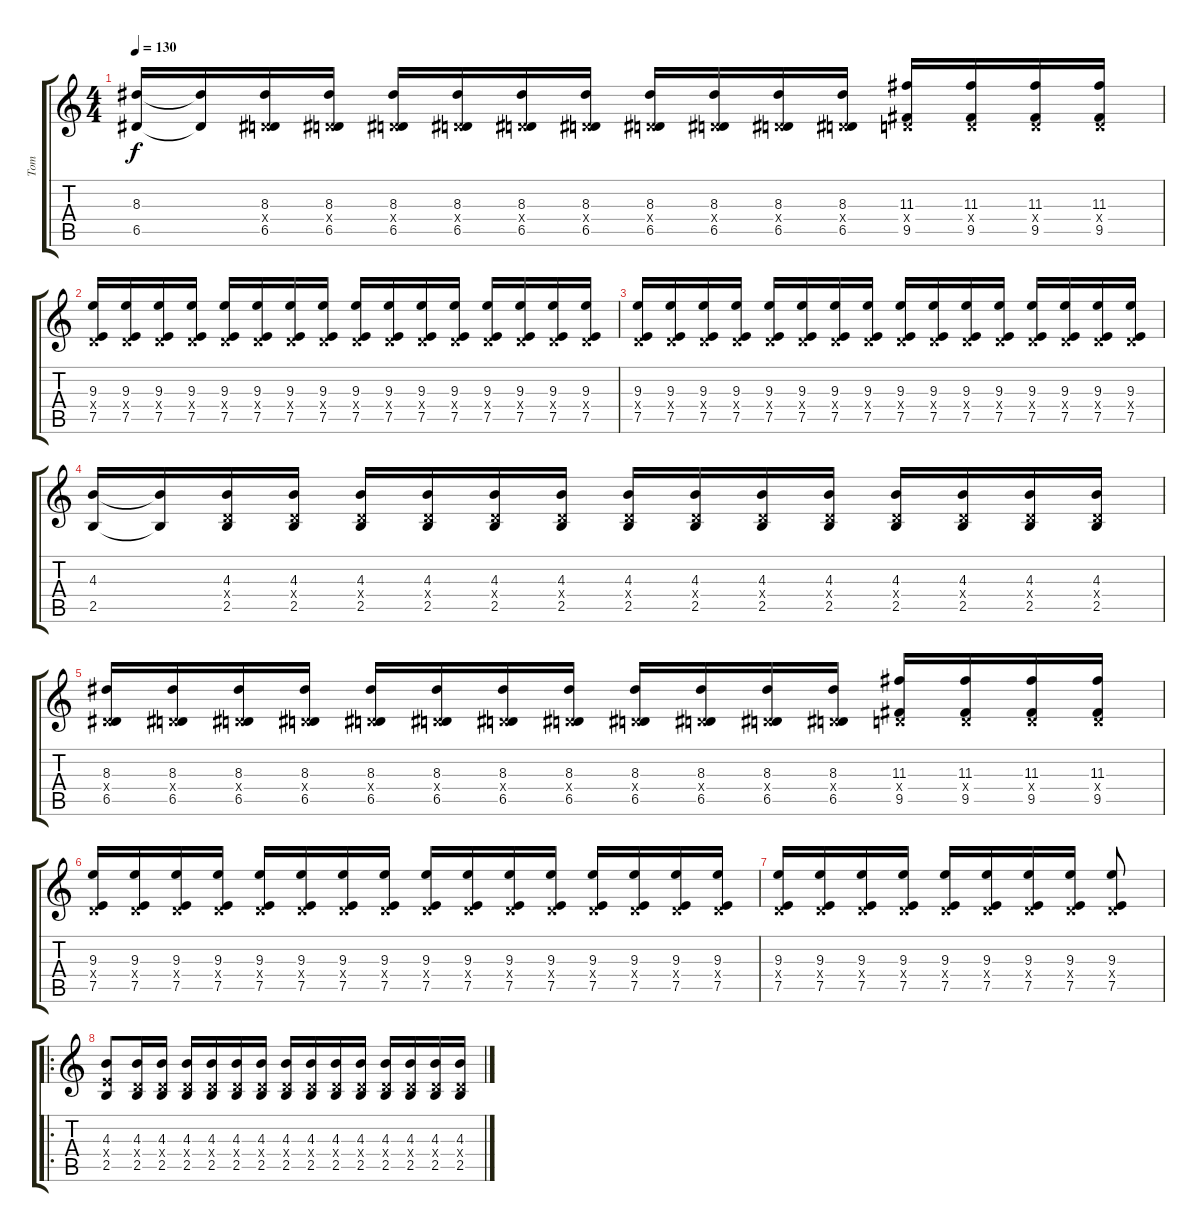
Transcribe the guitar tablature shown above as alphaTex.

\track ("Tom" "Tom") {instrument distortionguitar}
\staff {score tabs}
\tuning (E4 B3 G3 D3 A2 E2) {hide}
\ts (4 4)
\tempo 130
\clef g2
\ks c
(8.3 6.5).16{dy f balance 16 instrument acousticguitarnylon} (8.3{t} 6.5{t}).16 (8.3 0.4{x} 6.5).16 (8.3 0.4{x} 6.5).16 (8.3 0.4{x} 6.5).16 (8.3 0.4{x} 6.5).16 (8.3 0.4{x} 6.5).16 (8.3 0.4{x} 6.5).16 (8.3 0.4{x} 6.5).16 (8.3 0.4{x} 6.5).16 (8.3 0.4{x} 6.5).16 (8.3 0.4{x} 6.5).16 (11.3 0.4{x} 9.5).16 (11.3 0.4{x} 9.5).16 (11.3 0.4{x} 9.5).16 (11.3 0.4{x} 9.5).16 |
(9.3 0.4{x} 7.5).16{balance 16 instrument acousticguitarnylon} (9.3 0.4{x} 7.5).16 (9.3 0.4{x} 7.5).16 (9.3 0.4{x} 7.5).16 (9.3 0.4{x} 7.5).16 (9.3 0.4{x} 7.5).16 (9.3 0.4{x} 7.5).16 (9.3 0.4{x} 7.5).16 (9.3 0.4{x} 7.5).16 (9.3 0.4{x} 7.5).16 (9.3 0.4{x} 7.5).16 (9.3 0.4{x} 7.5).16 (9.3 0.4{x} 7.5).16 (9.3 0.4{x} 7.5).16 (9.3 0.4{x} 7.5).16 (9.3 0.4{x} 7.5).16 |
(9.3 0.4{x} 7.5).16{balance 16 instrument acousticguitarnylon} (9.3 0.4{x} 7.5).16 (9.3 0.4{x} 7.5).16 (9.3 0.4{x} 7.5).16 (9.3 0.4{x} 7.5).16 (9.3 0.4{x} 7.5).16 (9.3 0.4{x} 7.5).16 (9.3 0.4{x} 7.5).16 (9.3 0.4{x} 7.5).16 (9.3 0.4{x} 7.5).16 (9.3 0.4{x} 7.5).16 (9.3 0.4{x} 7.5).16 (9.3 0.4{x} 7.5).16 (9.3 0.4{x} 7.5).16 (9.3 0.4{x} 7.5).16 (9.3 0.4{x} 7.5).16 |
(4.3 2.5).16{balance 16 instrument acousticguitarnylon} (4.3{t} 2.5{t}).16 (4.3 0.4{x} 2.5).16 (4.3 0.4{x} 2.5).16 (4.3 0.4{x} 2.5).16 (4.3 0.4{x} 2.5).16 (4.3 0.4{x} 2.5).16 (4.3 0.4{x} 2.5).16 (4.3 0.4{x} 2.5).16 (4.3 0.4{x} 2.5).16 (4.3 0.4{x} 2.5).16 (4.3 0.4{x} 2.5).16 (4.3 0.4{x} 2.5).16 (4.3 0.4{x} 2.5).16 (4.3 0.4{x} 2.5).16 (4.3 0.4{x} 2.5).16 |
(8.3 0.4{x} 6.5).16{balance 16 instrument acousticguitarnylon} (8.3 0.4{x} 6.5).16 (8.3 0.4{x} 6.5).16 (8.3 0.4{x} 6.5).16 (8.3 0.4{x} 6.5).16 (8.3 0.4{x} 6.5).16 (8.3 0.4{x} 6.5).16 (8.3 0.4{x} 6.5).16 (8.3 0.4{x} 6.5).16 (8.3 0.4{x} 6.5).16 (8.3 0.4{x} 6.5).16 (8.3 0.4{x} 6.5).16 (11.3 0.4{x} 9.5).16 (11.3 0.4{x} 9.5).16 (11.3 0.4{x} 9.5).16 (11.3 0.4{x} 9.5).16 |
(9.3 0.4{x} 7.5).16{balance 16 instrument acousticguitarnylon} (9.3 0.4{x} 7.5).16 (9.3 0.4{x} 7.5).16 (9.3 0.4{x} 7.5).16 (9.3 0.4{x} 7.5).16 (9.3 0.4{x} 7.5).16 (9.3 0.4{x} 7.5).16 (9.3 0.4{x} 7.5).16 (9.3 0.4{x} 7.5).16 (9.3 0.4{x} 7.5).16 (9.3 0.4{x} 7.5).16 (9.3 0.4{x} 7.5).16 (9.3 0.4{x} 7.5).16 (9.3 0.4{x} 7.5).16 (9.3 0.4{x} 7.5).16 (9.3 0.4{x} 7.5).16 |
(9.3 0.4{x} 7.5).16{balance 16 instrument acousticguitarnylon} (9.3 0.4{x} 7.5).16 (9.3 0.4{x} 7.5).16 (9.3 0.4{x} 7.5).16 (9.3 0.4{x} 7.5).16 (9.3 0.4{x} 7.5).16 (9.3 0.4{x} 7.5).16 (9.3 0.4{x} 7.5).16 (9.3 0.4{x} 7.5).8 |
\ro
(4.3 2.4{x} 2.5).8{volume 14 balance 8 instrument distortionguitar} (4.3 0.4{x} 2.5).16 (4.3 0.4{x} 2.5).16 (4.3 0.4{x} 2.5).16 (4.3 0.4{x} 2.5).16 (4.3 0.4{x} 2.5).16 (4.3 0.4{x} 2.5).16 (4.3 0.4{x} 2.5).16 (4.3 0.4{x} 2.5).16 (4.3 0.4{x} 2.5).16 (4.3 0.4{x} 2.5).16 (4.3 0.4{x} 2.5).16 (4.3 0.4{x} 2.5).16 (4.3 0.4{x} 2.5).16 (4.3 0.4{x} 2.5).16
